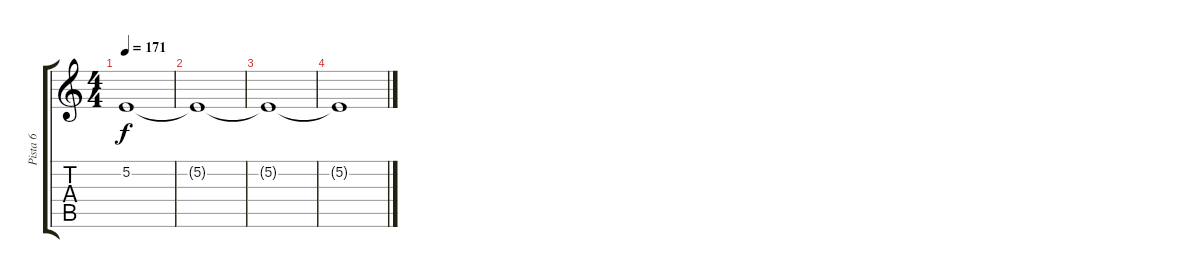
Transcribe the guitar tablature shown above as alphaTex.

\track ("Pista 6" "Pista 6") {instrument electricgrandpiano}
\staff {score tabs}
\tuning (E4 B3 G3 D3 A2 E2) {hide}
\ts (4 4)
\tempo 171
\clef g2
\ks c
5.2{t}.1{dy f} |
5.2{t}.1 |
5.2{t}.1 |
5.2{t}.1
